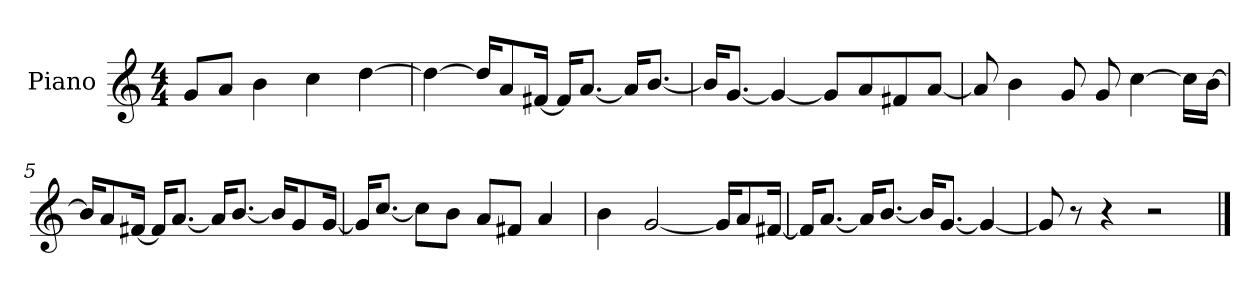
**kern
*part1
*staff1
*I"Piano
*I'P-no
*clefG2
*k[]
*M4/4
*MM90
=1
8g/L
8a/J
4b\
4cc\
[4dd\
=2
4dd\_
16dd/KL]
8a/
[16f#X/Jk
16f#/KL]
[8.a/J
16a/KL]
[8.b/J
=3
16b/KL]
[8.g/J
4g/_
8g/L]
8a/
8f#X/
[8a/J
=4
8a/]
4b\
8g/
8g/
[4cc\
16cc\LL]
[16b\JJ
!!LO:LB:g=z
=5
16b/KL]
8a/
[16f#X/Jk
16f#/KL]
[8.a/J
16a/KL]
[8.b/J
16b/KL]
8g/
[16g/Jk
=6
16g/KL]
[8.cc/J
8cc\L]
8b\J
8a/L
8f#X/J
4a/
=7
4b\
[2g/
16g/KL]
8a/
[16f#X/Jk
=8
16f#/KL]
[8.a/J
16a/KL]
[8.b/J
16b/KL]
[8.g/J
4g/_
=9
8g/]
8r
4r
2r
==
*-
